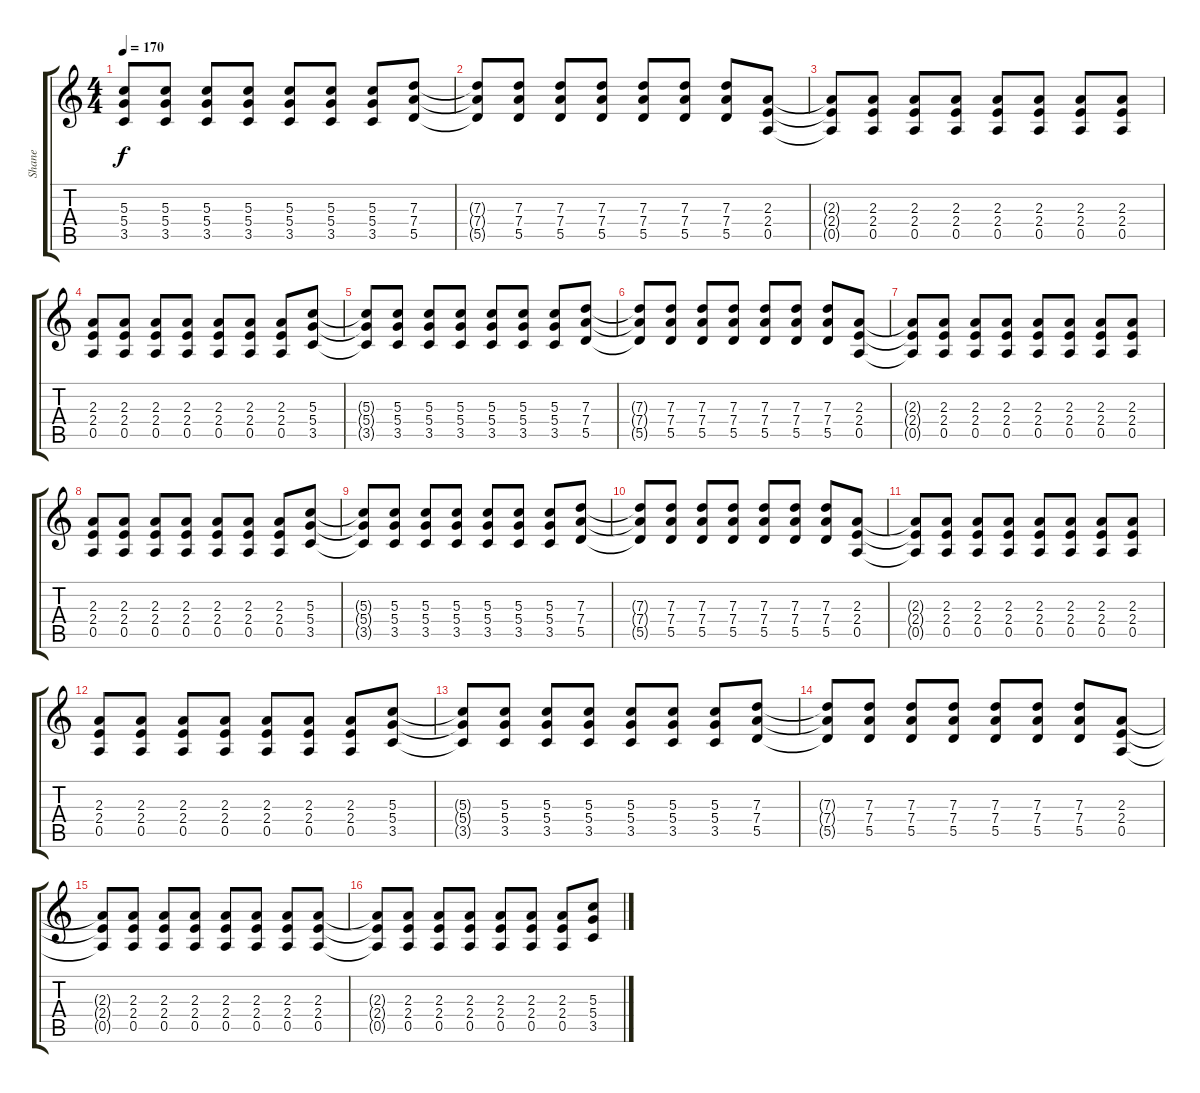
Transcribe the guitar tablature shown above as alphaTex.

\track ("Shane" "Shane") {instrument overdrivenguitar}
\staff {score tabs}
\tuning (E4 B3 G3 D3 A2 E2) {hide}
\ts (4 4)
\tempo 170
\clef g2
\ks c
(5.3{t} 5.4{t} 3.5{t}).8{dy f} (5.3 5.4 3.5).8 (5.3 5.4 3.5).8 (5.3 5.4 3.5).8 (5.3 5.4 3.5).8 (5.3 5.4 3.5).8 (5.3 5.4 3.5).8 (7.3 7.4 5.5).8 |
(7.3{t} 7.4{t} 5.5{t}).8 (7.3 7.4 5.5).8 (7.3 7.4 5.5).8 (7.3 7.4 5.5).8 (7.3 7.4 5.5).8 (7.3 7.4 5.5).8 (7.3 7.4 5.5).8 (2.3 2.4 0.5).8 |
(2.3{t} 2.4{t} 0.5{t}).8 (2.3 2.4 0.5).8 (2.3 2.4 0.5).8 (2.3 2.4 0.5).8 (2.3 2.4 0.5).8 (2.3 2.4 0.5).8 (2.3 2.4 0.5).8 (2.3 2.4 0.5).8 |
(2.3 2.4 0.5).8 (2.3 2.4 0.5).8 (2.3 2.4 0.5).8 (2.3 2.4 0.5).8 (2.3 2.4 0.5).8 (2.3 2.4 0.5).8 (2.3 2.4 0.5).8 (5.3 5.4 3.5).8 |
(5.3{t} 5.4{t} 3.5{t}).8 (5.3 5.4 3.5).8 (5.3 5.4 3.5).8 (5.3 5.4 3.5).8 (5.3 5.4 3.5).8 (5.3 5.4 3.5).8 (5.3 5.4 3.5).8 (7.3 7.4 5.5).8 |
(7.3{t} 7.4{t} 5.5{t}).8 (7.3 7.4 5.5).8 (7.3 7.4 5.5).8 (7.3 7.4 5.5).8 (7.3 7.4 5.5).8 (7.3 7.4 5.5).8 (7.3 7.4 5.5).8 (2.3 2.4 0.5).8 |
(2.3{t} 2.4{t} 0.5{t}).8 (2.3 2.4 0.5).8 (2.3 2.4 0.5).8 (2.3 2.4 0.5).8 (2.3 2.4 0.5).8 (2.3 2.4 0.5).8 (2.3 2.4 0.5).8 (2.3 2.4 0.5).8 |
(2.3 2.4 0.5).8 (2.3 2.4 0.5).8 (2.3 2.4 0.5).8 (2.3 2.4 0.5).8 (2.3 2.4 0.5).8 (2.3 2.4 0.5).8 (2.3 2.4 0.5).8 (5.3 5.4 3.5).8 |
(5.3{t} 5.4{t} 3.5{t}).8 (5.3 5.4 3.5).8 (5.3 5.4 3.5).8 (5.3 5.4 3.5).8 (5.3 5.4 3.5).8 (5.3 5.4 3.5).8 (5.3 5.4 3.5).8 (7.3 7.4 5.5).8 |
(7.3{t} 7.4{t} 5.5{t}).8 (7.3 7.4 5.5).8 (7.3 7.4 5.5).8 (7.3 7.4 5.5).8 (7.3 7.4 5.5).8 (7.3 7.4 5.5).8 (7.3 7.4 5.5).8 (2.3 2.4 0.5).8 |
(2.3{t} 2.4{t} 0.5{t}).8 (2.3 2.4 0.5).8 (2.3 2.4 0.5).8 (2.3 2.4 0.5).8 (2.3 2.4 0.5).8 (2.3 2.4 0.5).8 (2.3 2.4 0.5).8 (2.3 2.4 0.5).8 |
(2.3 2.4 0.5).8 (2.3 2.4 0.5).8 (2.3 2.4 0.5).8 (2.3 2.4 0.5).8 (2.3 2.4 0.5).8 (2.3 2.4 0.5).8 (2.3 2.4 0.5).8 (5.3 5.4 3.5).8 |
(5.3{t} 5.4{t} 3.5{t}).8 (5.3 5.4 3.5).8 (5.3 5.4 3.5).8 (5.3 5.4 3.5).8 (5.3 5.4 3.5).8 (5.3 5.4 3.5).8 (5.3 5.4 3.5).8 (7.3 7.4 5.5).8 |
(7.3{t} 7.4{t} 5.5{t}).8 (7.3 7.4 5.5).8 (7.3 7.4 5.5).8 (7.3 7.4 5.5).8 (7.3 7.4 5.5).8 (7.3 7.4 5.5).8 (7.3 7.4 5.5).8 (2.3 2.4 0.5).8 |
(2.3{t} 2.4{t} 0.5{t}).8 (2.3 2.4 0.5).8 (2.3 2.4 0.5).8 (2.3 2.4 0.5).8 (2.3 2.4 0.5).8 (2.3 2.4 0.5).8 (2.3 2.4 0.5).8 (2.3 2.4 0.5).8 |
(2.3{t} 2.4{t} 0.5{t}).8 (2.3 2.4 0.5).8 (2.3 2.4 0.5).8 (2.3 2.4 0.5).8 (2.3 2.4 0.5).8 (2.3 2.4 0.5).8 (2.3 2.4 0.5).8 (5.3 5.4 3.5).8{volume 11}
